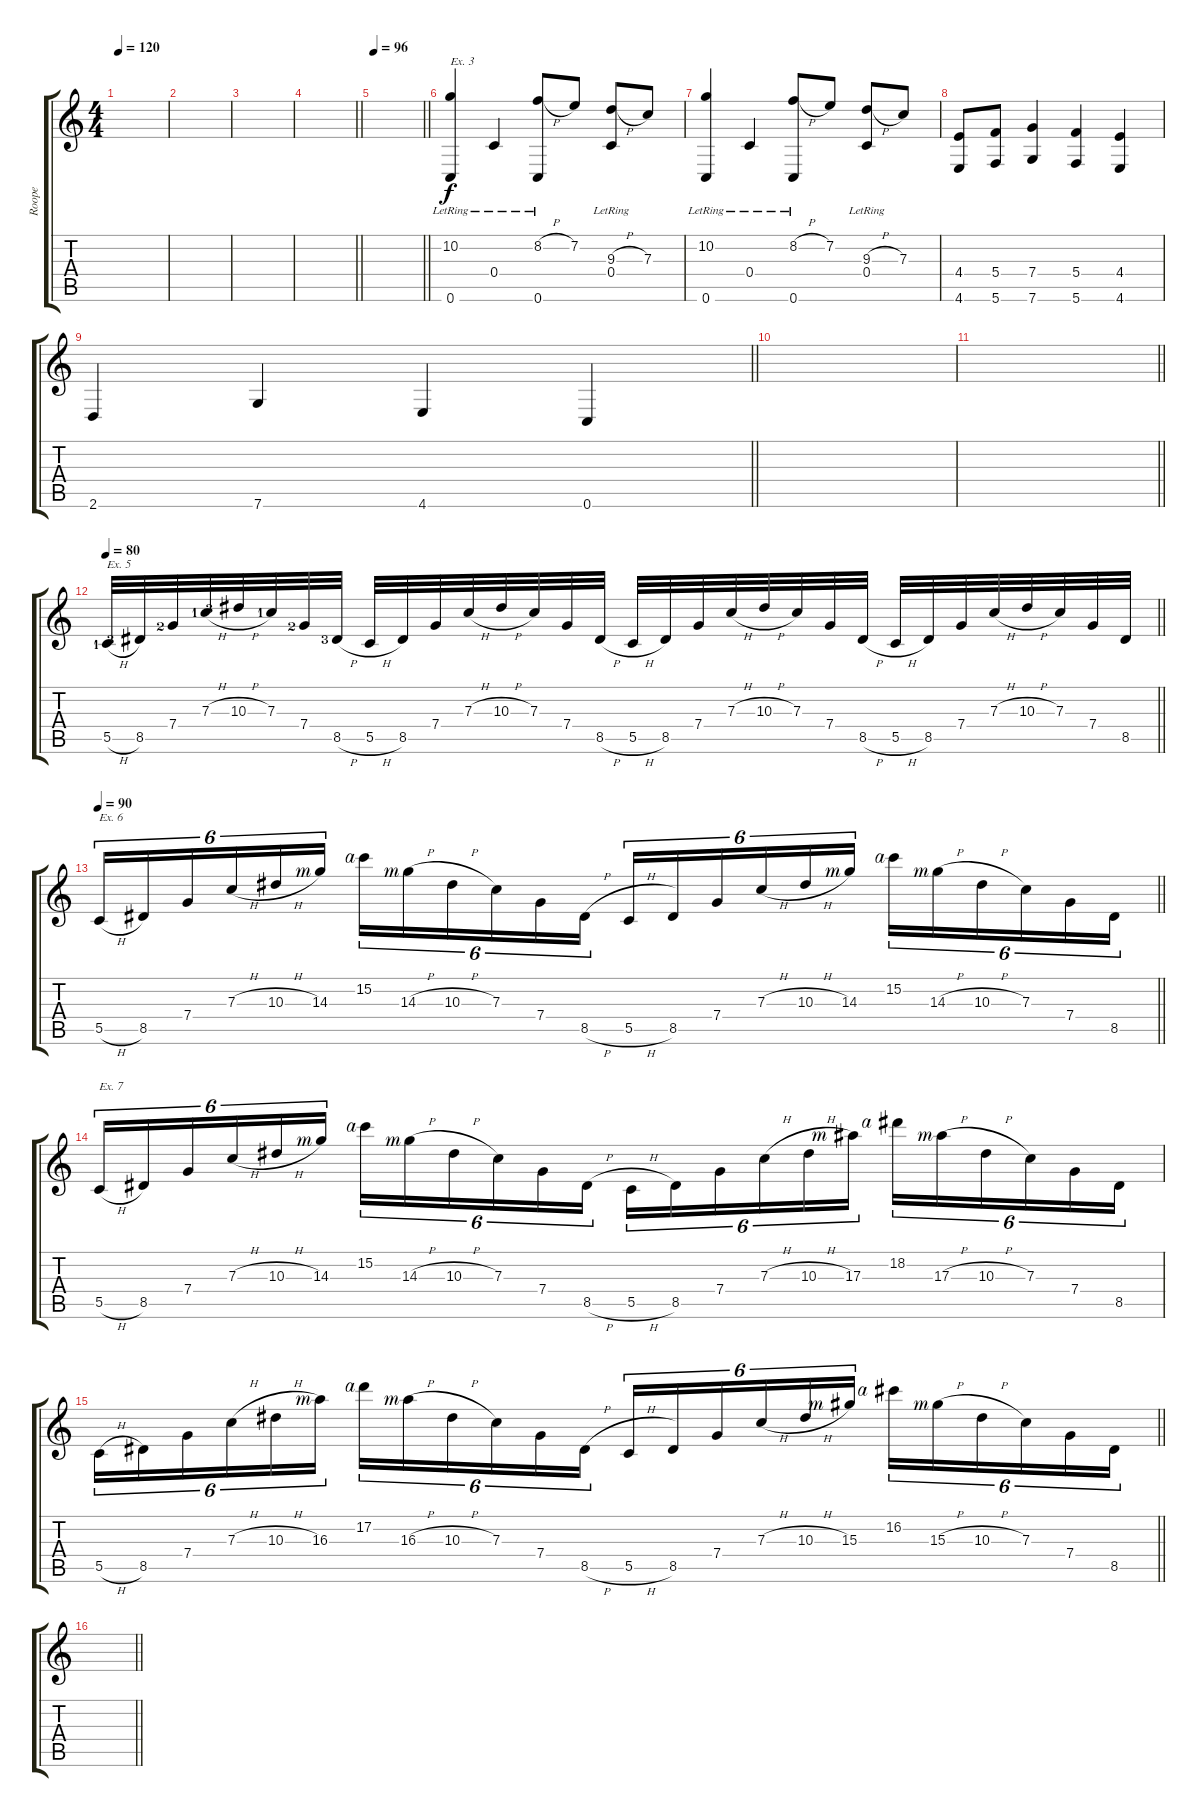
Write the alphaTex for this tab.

\track ("Roope" "Roope") {instrument acousticguitarsteel}
\staff {score tabs}
\tuning (D4 A3 F3 C3 G2 C2) {hide}
\ts (4 4)
\tempo 120
\clef g2
\ks c
|
|
|
\barLineRight lightlight
|
\tempo 96
\barLineRight lightlight
|
(10.2 0.6{lr}).4{txt "Ex. 3"} 0.4{lr}.4 (8.2{h} 0.6{lr}).8 7.2.8 (9.3{h} 0.4{lr}).8 7.3.8 |
(10.2 0.6{lr}).4 0.4{lr}.4 (8.2{h} 0.6{lr}).8 7.2.8 (9.3{h} 0.4{lr}).8 7.3.8 |
(4.4 4.6).8 (5.4 5.6).8 (7.4 7.6).4 (5.4 5.6).4 (4.4 4.6).4 |
\barLineRight lightlight
2.6.4 7.6.4 4.6.4 0.6.4 |
|
\barLineRight lightlight
|
\tempo 80
\barLineRight lightlight
5.5{h lf 2}.32{txt "Ex. 5" instrument distortionguitar} 8.5{lf 4}.32 7.4{lf 3}.32 7.3{h lf 2}.32 10.3{h lf 4}.32 7.3{lf 2}.32 7.4{lf 3}.32 8.5{h lf 4}.32 5.5{h}.32 8.5.32 7.4.32 7.3{h}.32 10.3{h}.32 7.3.32 7.4.32 8.5{h}.32 5.5{h}.32 8.5.32 7.4.32 7.3{h}.32 10.3{h}.32 7.3.32 7.4.32 8.5{h}.32 5.5{h}.32 8.5.32 7.4.32 7.3{h}.32 10.3{h}.32 7.3.32 7.4.32 8.5.32 |
\tempo 90
\barLineRight lightlight
5.5{h}.16{tu (6 4) txt "Ex. 6"} 8.5.16{tu (6 4)} 7.4.16{tu (6 4)} 7.3{h}.16{tu (6 4)} 10.3{h}.16{tu (6 4)} 14.3{rf 3}.16{tu (6 4)} 15.2{rf 4}.16{tu (6 4)} 14.3{h rf 3}.16{tu (6 4)} 10.3{h}.16{tu (6 4)} 7.3.16{tu (6 4)} 7.4.16{tu (6 4)} 8.5{h}.16{tu (6 4)} 5.5{h}.16{tu (6 4)} 8.5.16{tu (6 4)} 7.4.16{tu (6 4)} 7.3{h}.16{tu (6 4)} 10.3{h}.16{tu (6 4)} 14.3{rf 3}.16{tu (6 4)} 15.2{rf 4}.16{tu (6 4)} 14.3{h rf 3}.16{tu (6 4)} 10.3{h}.16{tu (6 4)} 7.3.16{tu (6 4)} 7.4.16{tu (6 4)} 8.5.16{tu (6 4)} |
5.5{h}.16{tu (6 4) txt "Ex. 7"} 8.5.16{tu (6 4)} 7.4.16{tu (6 4)} 7.3{h}.16{tu (6 4)} 10.3{h}.16{tu (6 4)} 14.3{rf 3}.16{tu (6 4)} 15.2{rf 4}.16{tu (6 4)} 14.3{h rf 3}.16{tu (6 4)} 10.3{h}.16{tu (6 4)} 7.3.16{tu (6 4)} 7.4.16{tu (6 4)} 8.5{h}.16{tu (6 4)} 5.5{h}.16{tu (6 4)} 8.5.16{tu (6 4)} 7.4.16{tu (6 4)} 7.3{h}.16{tu (6 4)} 10.3{h}.16{tu (6 4)} 17.3{rf 3}.16{tu (6 4)} 18.2{rf 4}.16{tu (6 4)} 17.3{h rf 3}.16{tu (6 4)} 10.3{h}.16{tu (6 4)} 7.3.16{tu (6 4)} 7.4.16{tu (6 4)} 8.5.16{tu (6 4)} |
\barLineRight lightlight
5.5{h}.16{tu (6 4)} 8.5.16{tu (6 4)} 7.4.16{tu (6 4)} 7.3{h}.16{tu (6 4)} 10.3{h}.16{tu (6 4)} 16.3{rf 3}.16{tu (6 4)} 17.2{rf 4}.16{tu (6 4)} 16.3{h rf 3}.16{tu (6 4)} 10.3{h}.16{tu (6 4)} 7.3.16{tu (6 4)} 7.4.16{tu (6 4)} 8.5{h}.16{tu (6 4)} 5.5{h}.16{tu (6 4)} 8.5.16{tu (6 4)} 7.4.16{tu (6 4)} 7.3{h}.16{tu (6 4)} 10.3{h}.16{tu (6 4)} 15.3{rf 3}.16{tu (6 4)} 16.2{rf 4}.16{tu (6 4)} 15.3{h rf 3}.16{tu (6 4)} 10.3{h}.16{tu (6 4)} 7.3.16{tu (6 4)} 7.4.16{tu (6 4)} 8.5.16{tu (6 4)} |
\barLineRight lightlight
